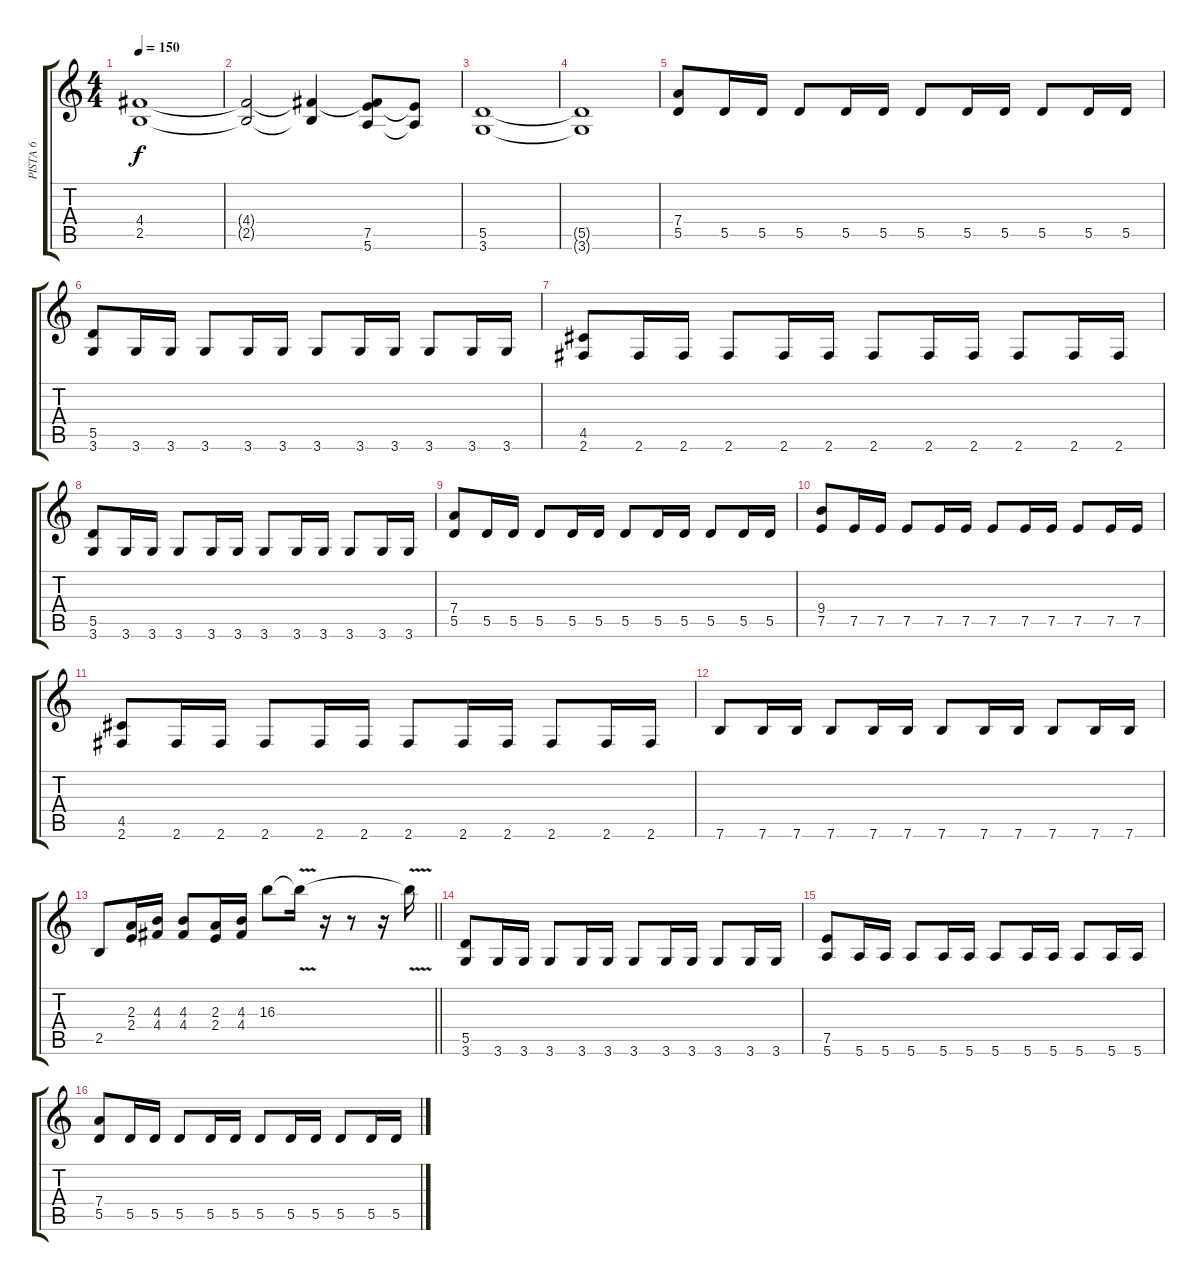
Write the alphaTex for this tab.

\track ("PISTA 6" "PISTA 6") {instrument distortionguitar}
\staff {score tabs}
\tuning (E4 B3 G3 D3 A2 E2) {hide}
\ts (4 4)
\tempo 150
\clef g2
\ks c
(4.4 2.5).1{dy f} |
(4.4{t} 2.5{t}).2 (4.4{t} 2.5{t}).4 (4.4{t} 7.5 5.6).8 (7.5{t} 5.6{t}).8 |
(5.5 3.6).1 |
(5.5{t} 3.6{t}).1 |
(7.4 5.5).8 5.5.16 5.5.16 5.5.8 5.5.16 5.5.16 5.5.8 5.5.16 5.5.16 5.5.8 5.5.16 5.5.16 |
(5.5 3.6).8 3.6.16 3.6.16 3.6.8 3.6.16 3.6.16 3.6.8 3.6.16 3.6.16 3.6.8 3.6.16 3.6.16 |
(4.5 2.6).8 2.6.16 2.6.16 2.6.8 2.6.16 2.6.16 2.6.8 2.6.16 2.6.16 2.6.8 2.6.16 2.6.16 |
(5.5 3.6).8 3.6.16 3.6.16 3.6.8 3.6.16 3.6.16 3.6.8 3.6.16 3.6.16 3.6.8 3.6.16 3.6.16 |
(7.4 5.5).8 5.5.16 5.5.16 5.5.8 5.5.16 5.5.16 5.5.8 5.5.16 5.5.16 5.5.8 5.5.16 5.5.16 |
(9.4 7.5).8 7.5.16 7.5.16 7.5.8 7.5.16 7.5.16 7.5.8 7.5.16 7.5.16 7.5.8 7.5.16 7.5.16 |
(4.5 2.6).8 2.6.16 2.6.16 2.6.8 2.6.16 2.6.16 2.6.8 2.6.16 2.6.16 2.6.8 2.6.16 2.6.16 |
7.6.8 7.6.16 7.6.16 7.6.8 7.6.16 7.6.16 7.6.8 7.6.16 7.6.16 7.6.8 7.6.16 7.6.16 |
\barLineRight lightlight
2.5.8 (2.3 2.4).16 (4.3 4.4).16 (4.3 4.4).8 (2.3 2.4).16 (4.3 4.4).16 16.3.8 16.3{v t}.16 r.16 r.8 r.16 16.3{t}.16 |
(5.5 3.6).8 3.6.16 3.6.16 3.6.8 3.6.16 3.6.16 3.6.8 3.6.16 3.6.16 3.6.8 3.6.16 3.6.16 |
(7.5 5.6).8 5.6.16 5.6.16 5.6.8 5.6.16 5.6.16 5.6.8 5.6.16 5.6.16 5.6.8 5.6.16 5.6.16 |
(7.4 5.5).8 5.5.16 5.5.16 5.5.8 5.5.16 5.5.16 5.5.8 5.5.16 5.5.16 5.5.8 5.5.16 5.5.16
